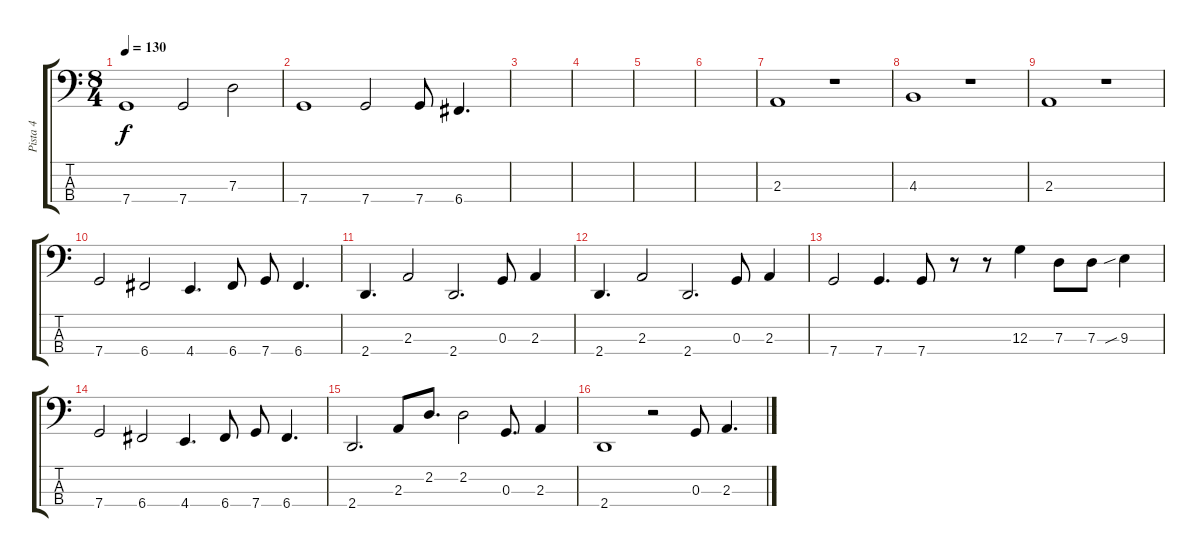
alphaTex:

\track ("Pista 4" "Pista 4") {instrument electricbassfinger}
\staff {score tabs}
\tuning (F2 C2 G1 C1) {hide}
\ts (8 4)
\tempo 130
\clef f4
\ks c
7.4.1{dy f} 7.4.2 7.3.2 |
7.4.1 7.4.2 7.4.8 6.4.4{d} |
|
|
|
|
2.3.1 r.1 |
4.3.1 r.1 |
2.3.1 r.1 |
7.4.2 6.4.2 4.4.4{d} 6.4.8 7.4.8 6.4.4{d} |
2.4.4{d} 2.3.2 2.4.2{d} 0.3.8 2.3.4 |
2.4.4{d} 2.3.2 2.4.2{d} 0.3.8 2.3.4 |
7.4.2 7.4.4{d} 7.4.8 r.8 r.8 12.3.4 7.3.8 7.3.8 9.3{sib}.4 |
7.4.2 6.4.2 4.4.4{d} 6.4.8 7.4.8 6.4.4{d} |
2.4.2{d} 2.3.8 2.2.8{d} 2.2.2 0.3.8{d} 2.3.4 |
2.4.1 r.2 0.3.8 2.3.4{d}
